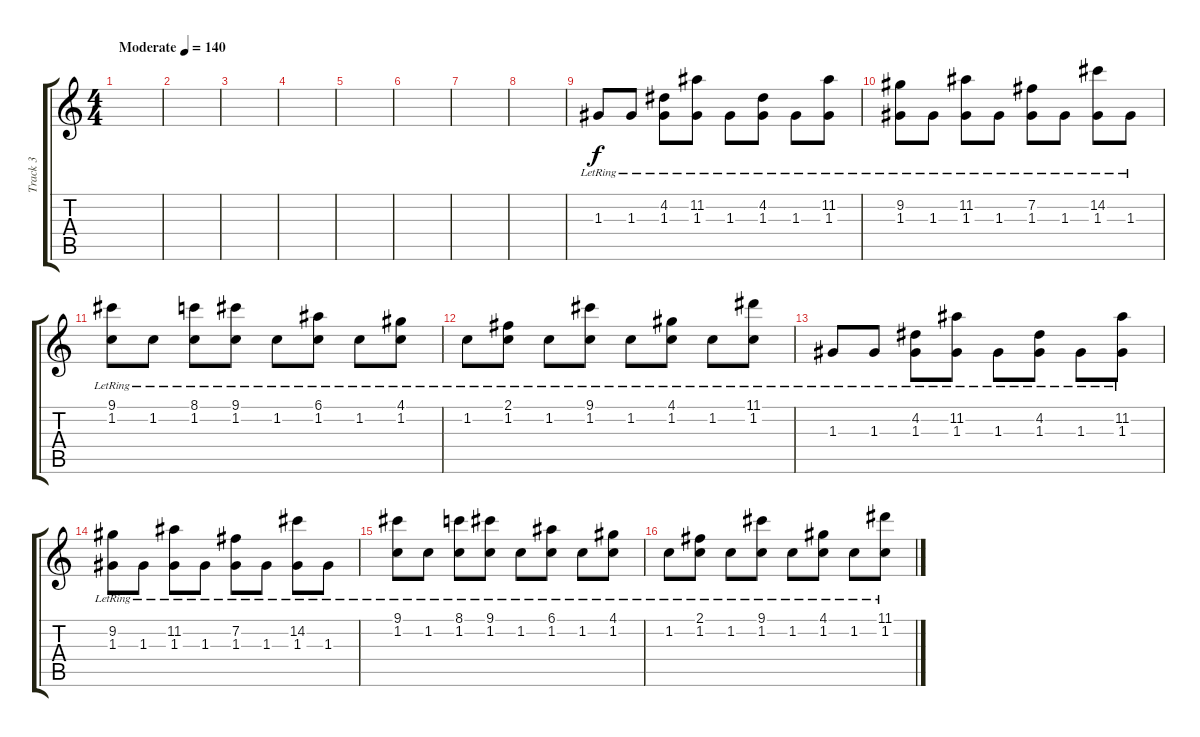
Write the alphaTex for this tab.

\track ("Track 3" "Track 3") {instrument distortionguitar}
\staff {score tabs}
\tuning (E4 B3 G3 D3 A2 E2) {hide}
\ts (4 4)
\tempo (140 "Moderate")
\clef g2
\ks c
|
|
|
|
|
|
|
|
1.3{lr}.8 1.3{lr}.8 (4.2 1.3{lr}).8 (11.2 1.3{lr}).8 1.3{lr}.8 (4.2 1.3{lr}).8 1.3{lr}.8 (11.2 1.3{lr}).8 |
(9.2 1.3{lr}).8 1.3{lr}.8 (11.2 1.3{lr}).8 1.3{lr}.8 (7.2 1.3{lr}).8 1.3{lr}.8 (14.2 1.3{lr}).8 1.3{lr}.8 |
(9.1 1.2{lr}).8 1.2{lr}.8 (8.1 1.2{lr}).8 (9.1 1.2{lr}).8 1.2{lr}.8 (6.1 1.2{lr}).8 1.2{lr}.8 (4.1 1.2{lr}).8 |
1.2{lr}.8 (2.1 1.2{lr}).8 1.2{lr}.8 (9.1 1.2{lr}).8 1.2{lr}.8 (4.1 1.2{lr}).8 1.2{lr}.8 (11.1 1.2{lr}).8 |
1.3{lr}.8 1.3{lr}.8 (4.2 1.3{lr}).8 (11.2 1.3{lr}).8 1.3{lr}.8 (4.2 1.3{lr}).8 1.3{lr}.8 (11.2 1.3{lr}).8 |
(9.2 1.3{lr}).8 1.3{lr}.8 (11.2 1.3{lr}).8 1.3{lr}.8 (7.2 1.3{lr}).8 1.3{lr}.8 (14.2 1.3{lr}).8 1.3{lr}.8 |
(9.1 1.2{lr}).8 1.2{lr}.8 (8.1 1.2{lr}).8 (9.1 1.2{lr}).8 1.2{lr}.8 (6.1 1.2{lr}).8 1.2{lr}.8 (4.1 1.2{lr}).8 |
1.2{lr}.8 (2.1 1.2{lr}).8 1.2{lr}.8 (9.1 1.2{lr}).8 1.2{lr}.8 (4.1 1.2{lr}).8 1.2{lr}.8 (11.1 1.2{lr}).8
